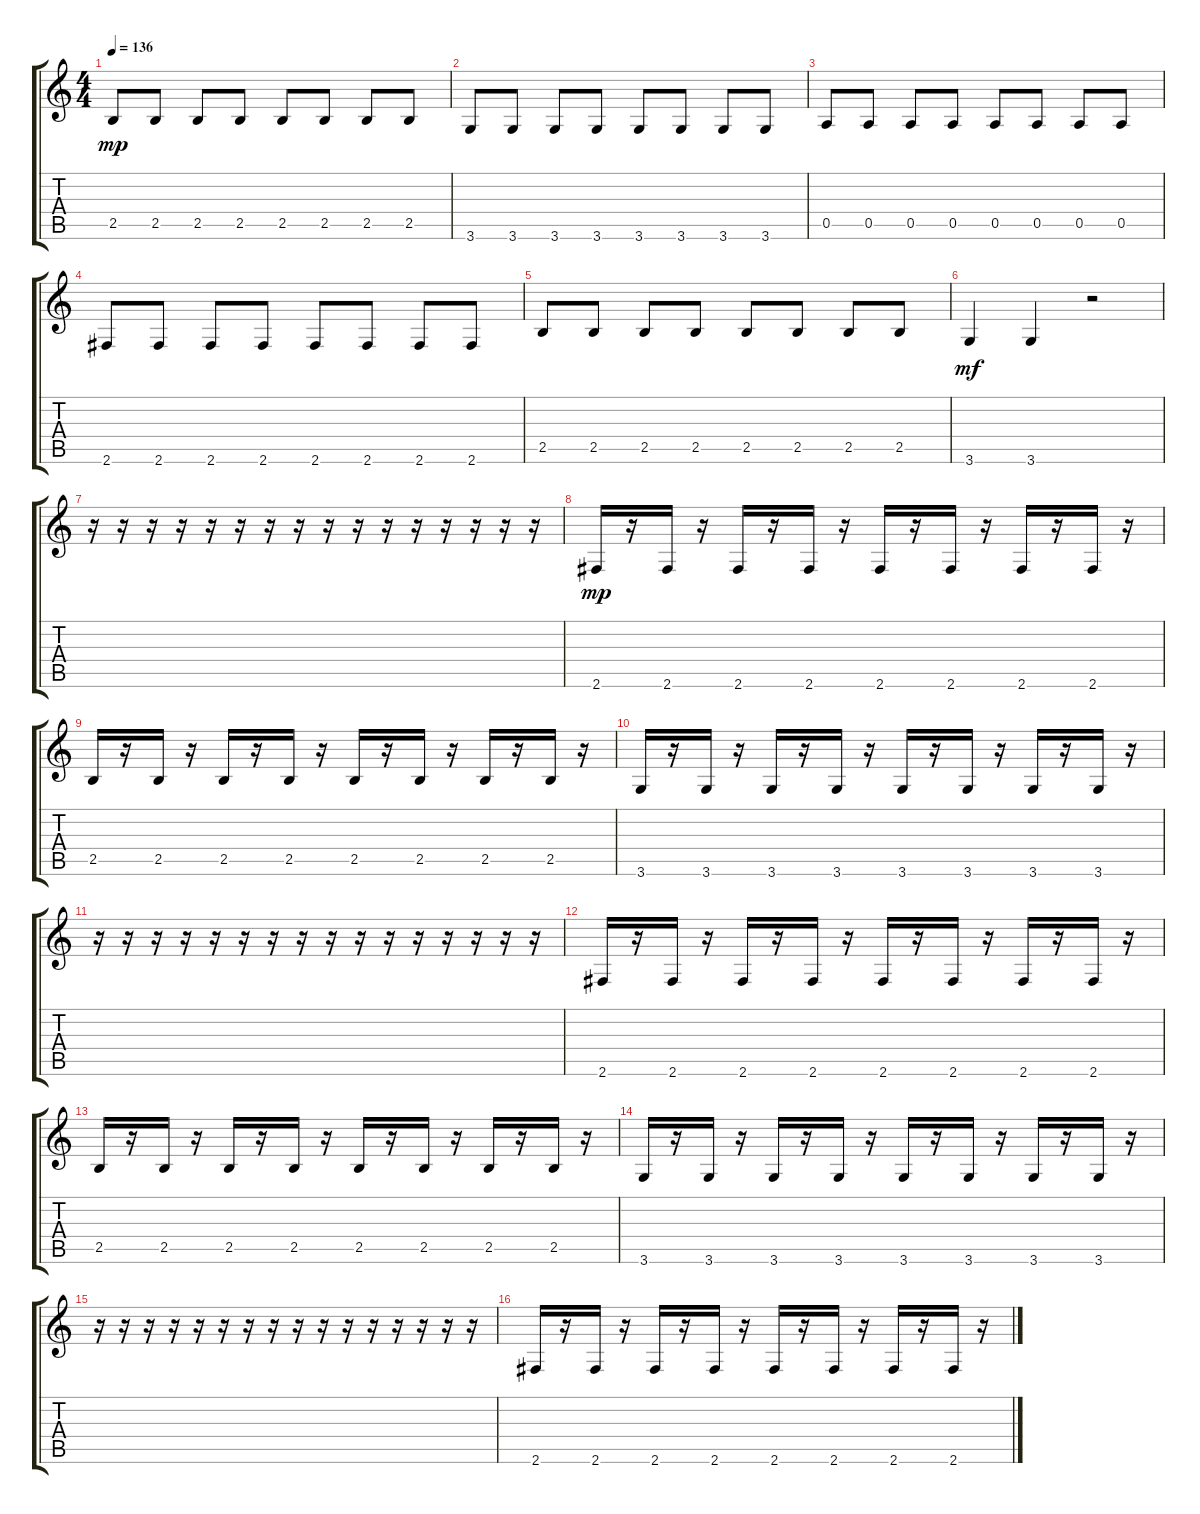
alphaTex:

\track "" {instrument synthbass1}
\staff {score tabs}
\tuning (E4 B3 G3 D3 A2 E2) {hide}
\ts (4 4)
\tempo 136
\clef g2
\ks c
2.5.8{dy mp} 2.5.8 2.5.8 2.5.8 2.5.8 2.5.8 2.5.8 2.5.8 |
3.6.8 3.6.8 3.6.8 3.6.8 3.6.8 3.6.8 3.6.8 3.6.8 |
0.5.8 0.5.8 0.5.8 0.5.8 0.5.8 0.5.8 0.5.8 0.5.8 |
2.6.8 2.6.8 2.6.8 2.6.8 2.6.8 2.6.8 2.6.8 2.6.8 |
2.5.8 2.5.8 2.5.8 2.5.8 2.5.8 2.5.8 2.5.8 2.5.8 |
3.6.4{dy mf} 3.6.4 r.2 |
r.16 r.16 r.16 r.16 r.16 r.16 r.16 r.16 r.16 r.16 r.16 r.16 r.16 r.16 r.16 r.16 |
2.6.16{dy mp} r.16 2.6.16 r.16 2.6.16 r.16 2.6.16 r.16 2.6.16 r.16 2.6.16 r.16 2.6.16 r.16 2.6.16 r.16 |
2.5.16 r.16 2.5.16 r.16 2.5.16 r.16 2.5.16 r.16 2.5.16 r.16 2.5.16 r.16 2.5.16 r.16 2.5.16 r.16 |
3.6.16 r.16 3.6.16 r.16 3.6.16 r.16 3.6.16 r.16 3.6.16 r.16 3.6.16 r.16 3.6.16 r.16 3.6.16 r.16 |
r.16 r.16 r.16 r.16 r.16 r.16 r.16 r.16 r.16 r.16 r.16 r.16 r.16 r.16 r.16 r.16 |
2.6.16 r.16 2.6.16 r.16 2.6.16 r.16 2.6.16 r.16 2.6.16 r.16 2.6.16 r.16 2.6.16 r.16 2.6.16 r.16 |
2.5.16 r.16 2.5.16 r.16 2.5.16 r.16 2.5.16 r.16 2.5.16 r.16 2.5.16 r.16 2.5.16 r.16 2.5.16 r.16 |
3.6.16 r.16 3.6.16 r.16 3.6.16 r.16 3.6.16 r.16 3.6.16 r.16 3.6.16 r.16 3.6.16 r.16 3.6.16 r.16 |
r.16 r.16 r.16 r.16 r.16 r.16 r.16 r.16 r.16 r.16 r.16 r.16 r.16 r.16 r.16 r.16 |
2.6.16 r.16 2.6.16 r.16 2.6.16 r.16 2.6.16 r.16 2.6.16 r.16 2.6.16 r.16 2.6.16 r.16 2.6.16 r.16
